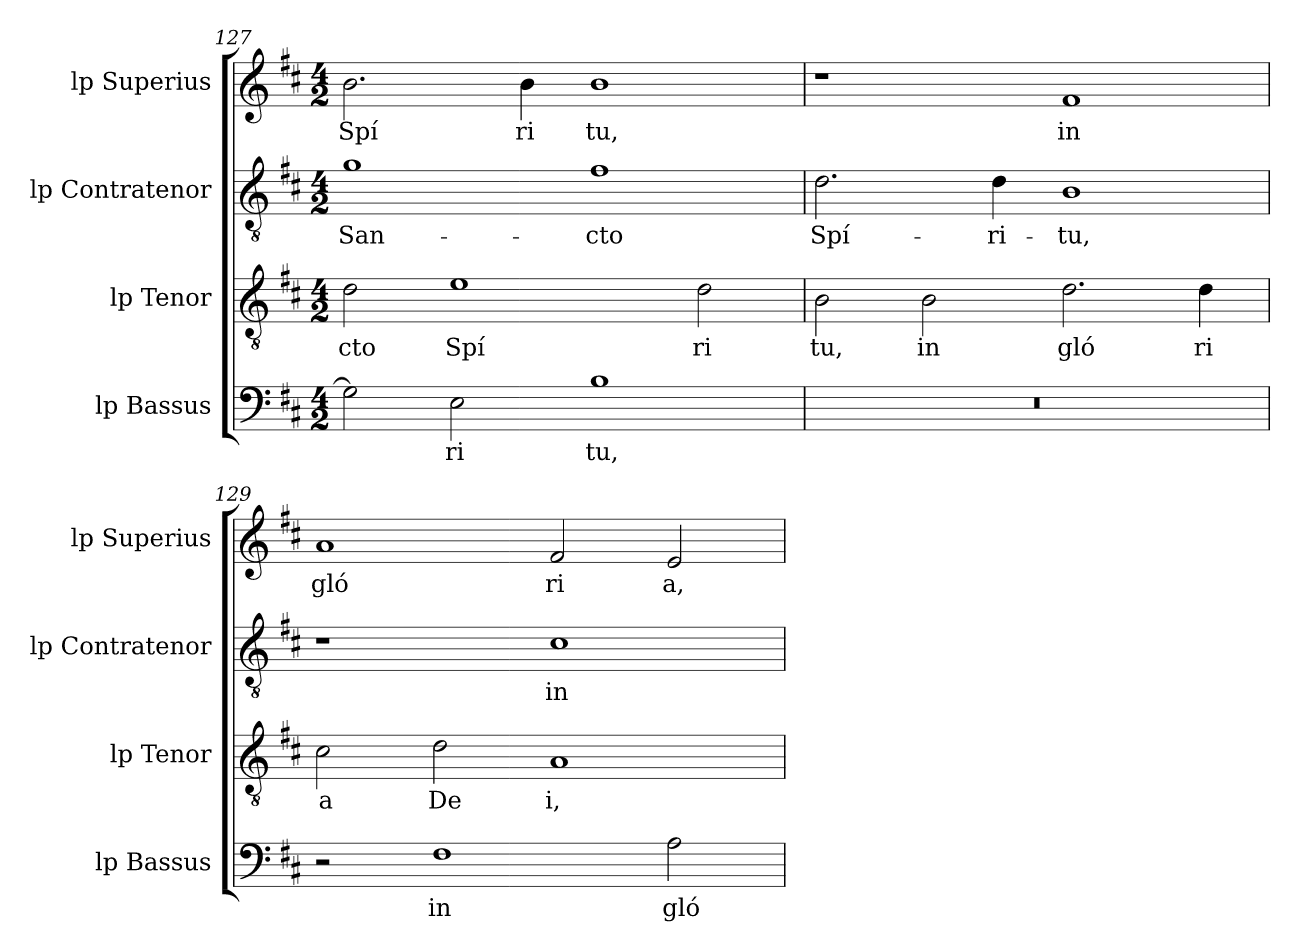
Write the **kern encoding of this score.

**kern	**text	**kern	**text	**kern	**text	**kern	**text
*part4	*part4	*part3	*part3	*part2	*part2	*part1	*part1
*staff4	*staff4	*staff3	*staff3	*staff2	*staff2	*staff1	*staff1
*I"lp Bassus	*	*I"lp Tenor	*	*I"lp Contratenor	*	*I"lp Superius	*
*I'lp Bassus	*	*I'lp Tenor	*	*I'lp Contratenor	*	*I'lp Superius	*
!!LO:LB:g=z
*clefF4	*	*clefGv2	*	*clefGv2	*	*clefG2	*
*k[f#c#]	*	*k[f#c#]	*	*k[f#c#]	*	*k[f#c#]	*
*D:	*	*D:	*	*D:	*	*D:	*
*M4/2	*	*M4/2	*	*M4/2	*	*M4/2	*
=127	=127	=127	=127	=127	=127	=127	=127
!	!	!	!LO:LY:b:cj	!	!LO:LY:b:cj	!	!LO:LY:b:cj
2G\]	.	2d\	-cto	1g	San-	2.b\	Spí
!	!LO:LY:b:cj	!	!LO:LY:b:cj	!	!	!	!
2E\	ri	1e	Spí	.	.	.	.
!	!	!	!	!	!	!	!LO:LY:b:cj
.	.	.	.	.	.	4b\	ri
!	!LO:LY:b:cj	!	!	!	!LO:LY:b:cj	!	!LO:LY:b:cj
1B	tu,	.	.	1f#	-cto	1b	tu,
!	!	!	!LO:LY:b:cj	!	!	!	!
.	.	2d\	ri	.	.	.	.
=128	=128	=128	=128	=128	=128	=128	=128
!	!	!	!LO:LY:b:cj	!	!LO:LY:b:cj	!	!
0r	.	2B\	tu,	2.d\	Spí-	1r	.
!	!	!	!LO:LY:b:cj	!	!	!	!
.	.	2B\	in	.	.	.	.
!	!	!	!	!	!LO:LY:b:cj	!	!
.	.	.	.	4d\	-ri-	.	.
!	!	!	!LO:LY:b:cj	!	!LO:LY:b:cj	!	!LO:LY:b:cj
.	.	2.d\	gló	1B	-tu,	1f#	in
!	!	!	!LO:LY:b:cj	!	!	!	!
.	.	4d\	ri	.	.	.	.
=129	=129	=129	=129	=129	=129	=129	=129
!	!	!	!LO:LY:b:cj	!	!	!	!LO:LY:b:cj
2r	.	2c#\	a	1r	.	1a	gló
!	!LO:LY:b:cj	!	!LO:LY:b:cj	!	!	!	!
1F#	in	2d\	De	.	.	.	.
!	!	!	!LO:LY:b:cj	!	!LO:LY:b:cj	!	!LO:LY:b:cj
.	.	1A	i,	1c#	in	2f#/	ri
!	!LO:LY:b:cj	!	!	!	!	!	!LO:LY:b:cj
2A\	gló	.	.	.	.	2e/	a,
=	=	=	=	=	=	=	=
*-	*-	*-	*-	*-	*-	*-	*-
